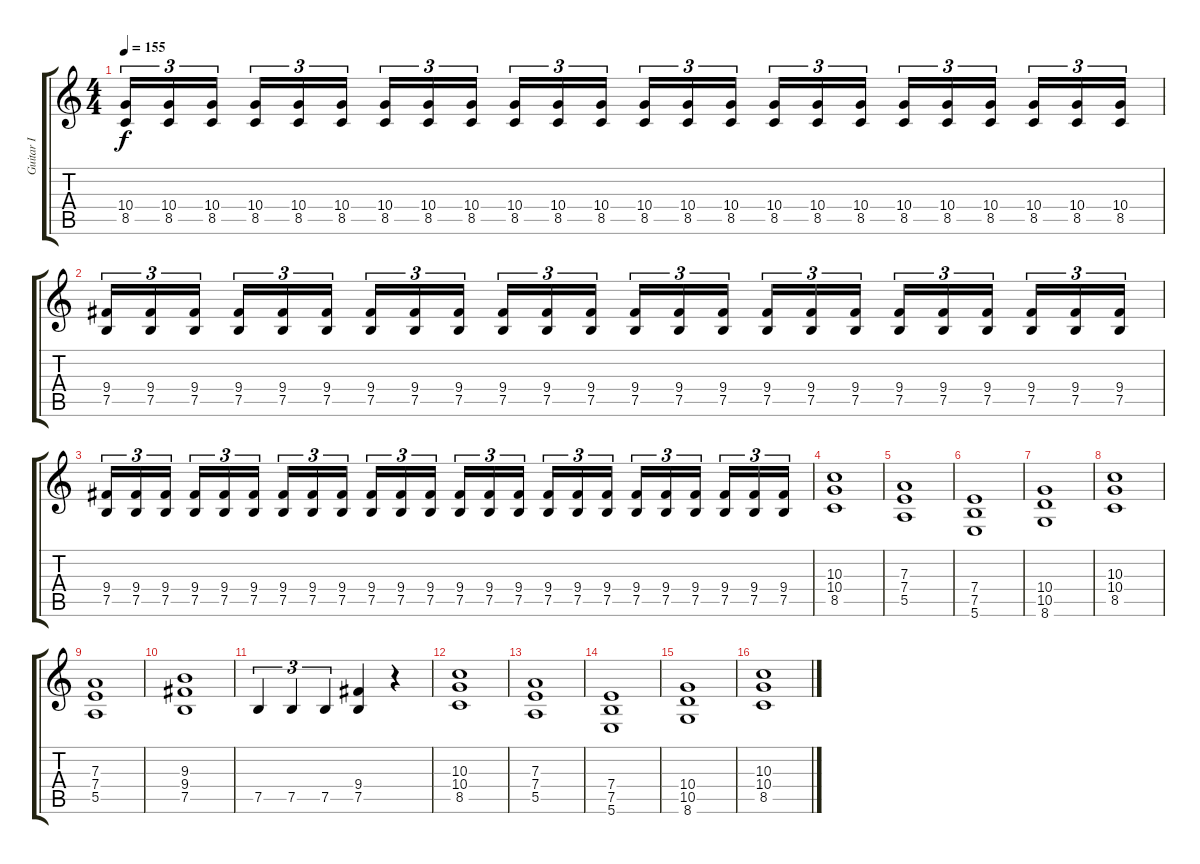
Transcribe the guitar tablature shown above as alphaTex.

\track ("Guitar I" "Guitar I") {instrument overdrivenguitar}
\staff {score tabs}
\tuning (B3 Gb3 D3 A2 E2 B1) {hide}
\ts (4 4)
\tempo 155
\clef g2
\ks c
(10.4 8.5).16{tu (3 2) dy f} (10.4 8.5).16{tu (3 2)} (10.4 8.5).16{tu (3 2)} (10.4 8.5).16{tu (3 2)} (10.4 8.5).16{tu (3 2)} (10.4 8.5).16{tu (3 2)} (10.4 8.5).16{tu (3 2)} (10.4 8.5).16{tu (3 2)} (10.4 8.5).16{tu (3 2)} (10.4 8.5).16{tu (3 2)} (10.4 8.5).16{tu (3 2)} (10.4 8.5).16{tu (3 2)} (10.4 8.5).16{tu (3 2)} (10.4 8.5).16{tu (3 2)} (10.4 8.5).16{tu (3 2)} (10.4 8.5).16{tu (3 2)} (10.4 8.5).16{tu (3 2)} (10.4 8.5).16{tu (3 2)} (10.4 8.5).16{tu (3 2)} (10.4 8.5).16{tu (3 2)} (10.4 8.5).16{tu (3 2)} (10.4 8.5).16{tu (3 2)} (10.4 8.5).16{tu (3 2)} (10.4 8.5).16{tu (3 2)} |
(9.4 7.5).16{tu (3 2)} (9.4 7.5).16{tu (3 2)} (9.4 7.5).16{tu (3 2)} (9.4 7.5).16{tu (3 2)} (9.4 7.5).16{tu (3 2)} (9.4 7.5).16{tu (3 2)} (9.4 7.5).16{tu (3 2)} (9.4 7.5).16{tu (3 2)} (9.4 7.5).16{tu (3 2)} (9.4 7.5).16{tu (3 2)} (9.4 7.5).16{tu (3 2)} (9.4 7.5).16{tu (3 2)} (9.4 7.5).16{tu (3 2)} (9.4 7.5).16{tu (3 2)} (9.4 7.5).16{tu (3 2)} (9.4 7.5).16{tu (3 2)} (9.4 7.5).16{tu (3 2)} (9.4 7.5).16{tu (3 2)} (9.4 7.5).16{tu (3 2)} (9.4 7.5).16{tu (3 2)} (9.4 7.5).16{tu (3 2)} (9.4 7.5).16{tu (3 2)} (9.4 7.5).16{tu (3 2)} (9.4 7.5).16{tu (3 2)} |
(9.4 7.5).16{tu (3 2)} (9.4 7.5).16{tu (3 2)} (9.4 7.5).16{tu (3 2)} (9.4 7.5).16{tu (3 2)} (9.4 7.5).16{tu (3 2)} (9.4 7.5).16{tu (3 2)} (9.4 7.5).16{tu (3 2)} (9.4 7.5).16{tu (3 2)} (9.4 7.5).16{tu (3 2)} (9.4 7.5).16{tu (3 2)} (9.4 7.5).16{tu (3 2)} (9.4 7.5).16{tu (3 2)} (9.4 7.5).16{tu (3 2)} (9.4 7.5).16{tu (3 2)} (9.4 7.5).16{tu (3 2)} (9.4 7.5).16{tu (3 2)} (9.4 7.5).16{tu (3 2)} (9.4 7.5).16{tu (3 2)} (9.4 7.5).16{tu (3 2)} (9.4 7.5).16{tu (3 2)} (9.4 7.5).16{tu (3 2)} (9.4 7.5).16{tu (3 2)} (9.4 7.5).16{tu (3 2)} (9.4 7.5).16{tu (3 2)} |
(10.3 10.4 8.5).1 |
(7.3 7.4 5.5).1 |
(7.4 7.5 5.6).1 |
(10.4 10.5 8.6).1 |
(10.3 10.4 8.5).1 |
(7.3 7.4 5.5).1 |
(9.3 9.4 7.5).1 |
7.5.4{tu (3 2)} 7.5.4{tu (3 2)} 7.5.4{tu (3 2)} (9.4 7.5).4 r.4 |
(10.3 10.4 8.5).1 |
(7.3 7.4 5.5).1 |
(7.4 7.5 5.6).1 |
(10.4 10.5 8.6).1 |
(10.3 10.4 8.5).1
